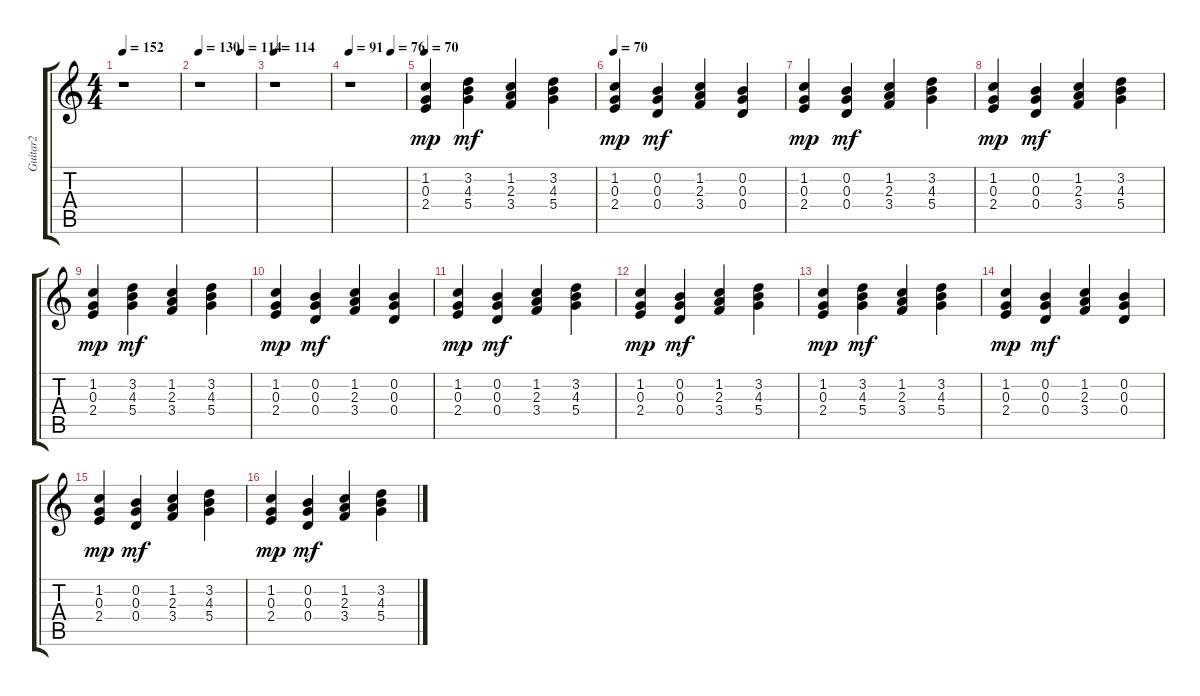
\track ("Guitar2" "Guitar2") {instrument acousticguitarsteel}
\staff {score tabs}
\tuning (E4 B3 G3 D3 A2 E2) {hide}
\ts (4 4)
\tempo 152
\clef g2
\ks c
r.1{dy mf} |
\tempo 130
\tempo (114 0.75)
r.1 |
\tempo 114
r.1 |
\tempo 91
\tempo (76 0.75)
r.1 |
\tempo 70
(1.2 0.3 2.4).4{dy mp} (3.2 4.3 5.4).4{dy mf} (1.2 2.3 3.4).4 (3.2 4.3 5.4).4 |
\tempo 70
(1.2 0.3 2.4).4{dy mp} (0.2 0.3 0.4).4{dy mf} (1.2 2.3 3.4).4 (0.2 0.3 0.4).4 |
(1.2 0.3 2.4).4{dy mp} (0.2 0.3 0.4).4{dy mf} (1.2 2.3 3.4).4 (3.2 4.3 5.4).4 |
(1.2 0.3 2.4).4{dy mp} (0.2 0.3 0.4).4{dy mf} (1.2 2.3 3.4).4 (3.2 4.3 5.4).4 |
(1.2 0.3 2.4).4{dy mp} (3.2 4.3 5.4).4{dy mf} (1.2 2.3 3.4).4 (3.2 4.3 5.4).4 |
(1.2 0.3 2.4).4{dy mp} (0.2 0.3 0.4).4{dy mf} (1.2 2.3 3.4).4 (0.2 0.3 0.4).4 |
(1.2 0.3 2.4).4{dy mp} (0.2 0.3 0.4).4{dy mf} (1.2 2.3 3.4).4 (3.2 4.3 5.4).4 |
(1.2 0.3 2.4).4{dy mp} (0.2 0.3 0.4).4{dy mf} (1.2 2.3 3.4).4 (3.2 4.3 5.4).4 |
(1.2 0.3 2.4).4{dy mp} (3.2 4.3 5.4).4{dy mf} (1.2 2.3 3.4).4 (3.2 4.3 5.4).4 |
(1.2 0.3 2.4).4{dy mp} (0.2 0.3 0.4).4{dy mf} (1.2 2.3 3.4).4 (0.2 0.3 0.4).4 |
(1.2 0.3 2.4).4{dy mp} (0.2 0.3 0.4).4{dy mf} (1.2 2.3 3.4).4 (3.2 4.3 5.4).4 |
(1.2 0.3 2.4).4{dy mp} (0.2 0.3 0.4).4{dy mf} (1.2 2.3 3.4).4 (3.2 4.3 5.4).4
